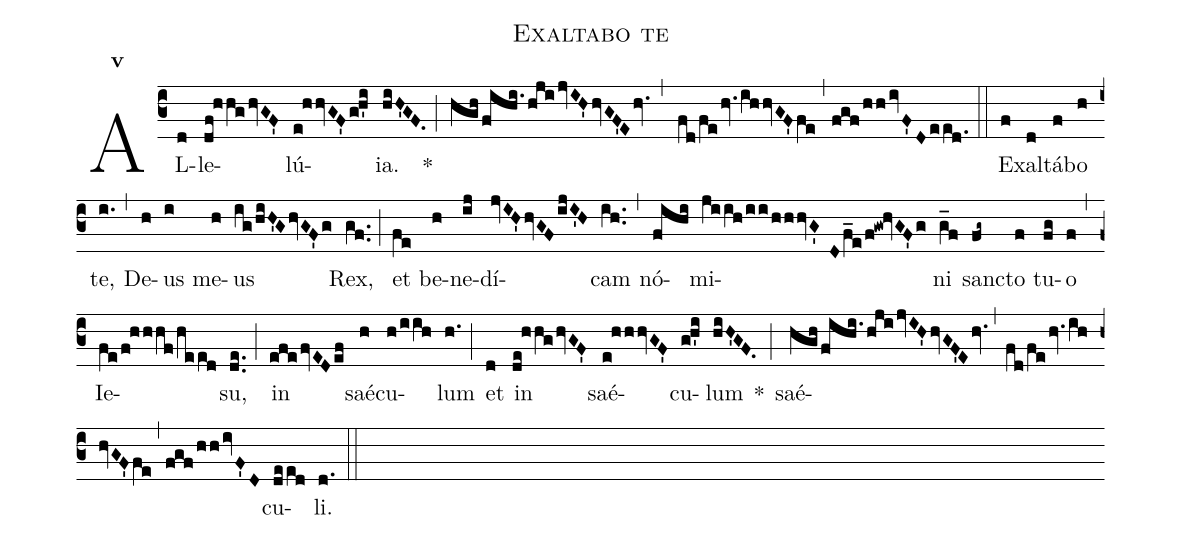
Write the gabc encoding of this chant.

name:Exaltabo te;
mode:5;
office-part:Alleluia;
%%
AL(c3d)le(df!hhghvGF')lú(e!hhvGF'g!h'i)ia.(hiH'GF.) *(;)
(hgh/fihi./hjijvIH'hvGF'Ehv.,fd/fehv.ihhvGF'fe,fgf/hhivF'Deed.) ℣(::)
Ex(f)al(d)tá(f)bo(h) te,(i.) (,)
De(h)us(i) me(h)us(ig/hiH'GhvGF'g) Rex,(gf..) (;)
et(fe) be(h)ne(ij)dí(jvIH'hvGFijI'H)cam(ih..) (,)
nó(fihi)mi(jiih/ii/hhhvG'Df_e/f!gw!hvGF'g)ni(g_f) san(fg~)cto(f) tu(fg)o(f) (,)
Ie(fe/f!hhhf/heed)su,(de..) (;)
in(efefvEDef) saé(h)cu(h/iih)lum(h.) (;)
et(d) in(de!hhghvGF') saé(e!hhhvGF')cu(g!h'i)lum(hiH'GF.) *(;)
saé(hgh/fihi./hjijvIH'hvGF'Ehv.,fd/fehv.ihhvGF'fe,fgf/hhivF'D)cu(de/ed)li.(d.) (::)
